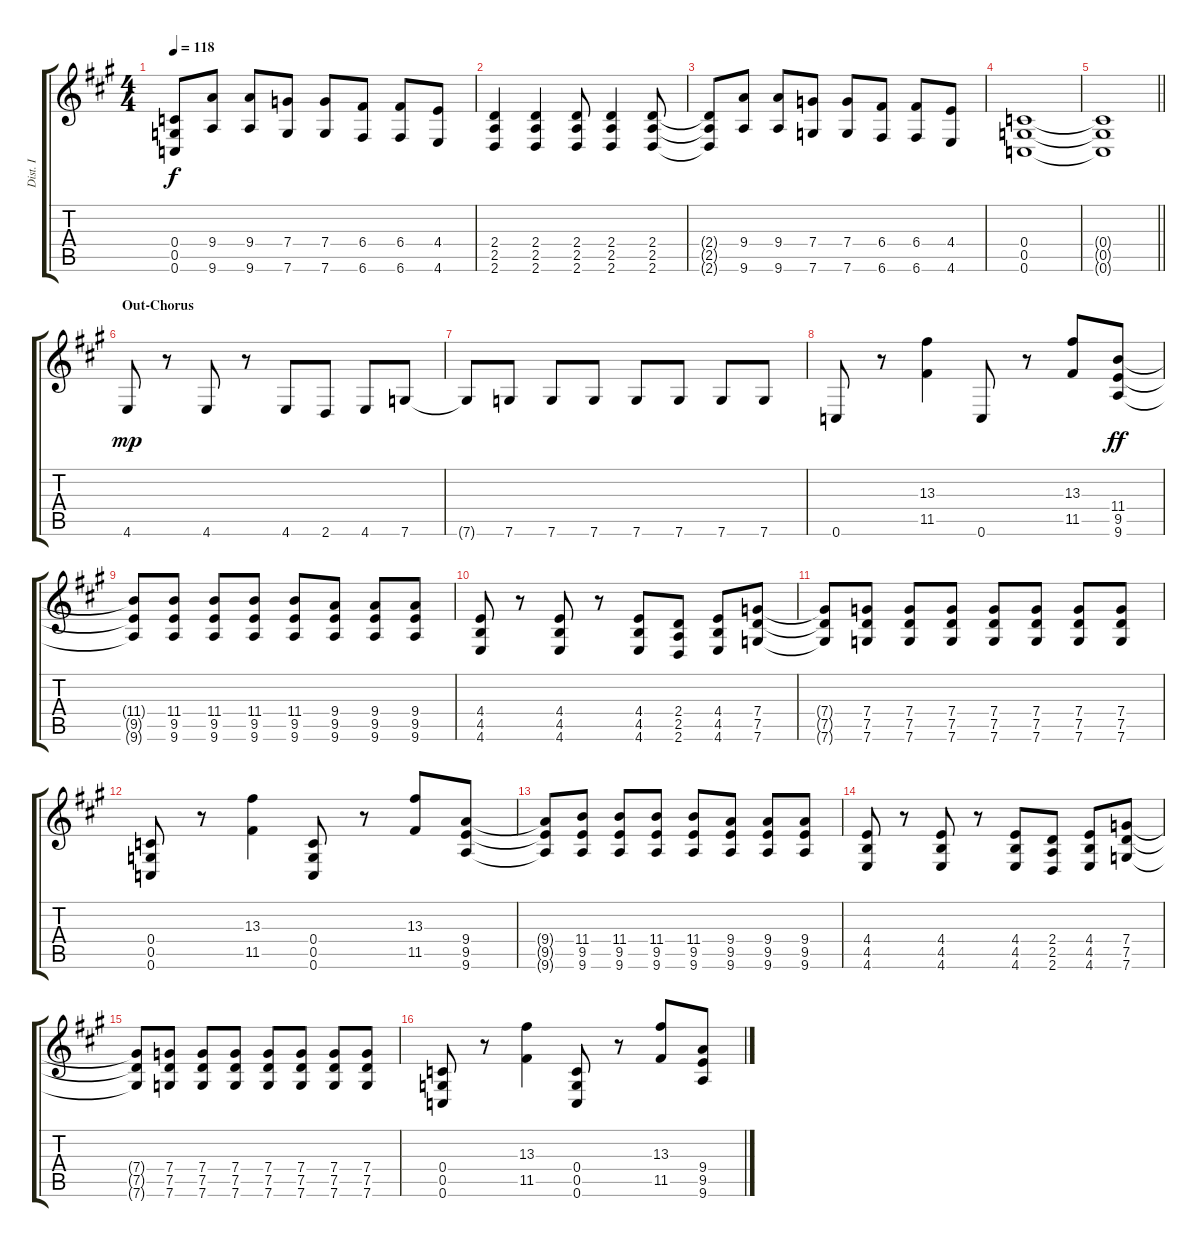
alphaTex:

\track ("Dist. I" "Dist. I") {instrument distortionguitar}
\staff {score tabs}
\tuning (D4 A3 F3 C3 G2 C2) {hide}
\ts (4 4)
\tempo 118
\clef g2
\ks a
(0.4{t} 0.5{t} 0.6{t}).8{dy f} (9.4 9.6).8 (9.4 9.6).8 (7.4 7.6).8 (7.4 7.6).8 (6.4 6.6).8 (6.4 6.6).8 (4.4 4.6).8 |
(2.4 2.5 2.6).4 (2.4 2.5 2.6).4 (2.4 2.5 2.6).8 (2.4 2.5 2.6).4 (2.4 2.5 2.6).8 |
(2.4{t} 2.5{t} 2.6{t}).8 (9.4 9.6).8 (9.4 9.6).8 (7.4 7.6).8 (7.4 7.6).8 (6.4 6.6).8 (6.4 6.6).8 (4.4 4.6).8 |
(0.4 0.5 0.6).1 |
\barLineRight lightlight
(0.4{t} 0.5{t} 0.6{t}).1 |
\section ("" "Out-Chorus")
4.6.8{dy mp} r.8 4.6.8 r.8 4.6.8 2.6.8 4.6.8 7.6.8 |
7.6{t}.8 7.6.8 7.6.8 7.6.8 7.6.8 7.6.8 7.6.8 7.6.8 |
0.6.8 r.8 (13.3 11.5).4 0.6.8 r.8 (13.3 11.5).8 (11.4 9.5 9.6).8{dy ff} |
(11.4{t} 9.5{t} 9.6{t}).8 (11.4 9.5 9.6).8 (11.4 9.5 9.6).8 (11.4 9.5 9.6).8 (11.4 9.5 9.6).8 (9.4 9.5 9.6).8 (9.4 9.5 9.6).8 (9.4 9.5 9.6).8 |
(4.4 4.5 4.6).8 r.8 (4.4 4.5 4.6).8 r.8 (4.4 4.5 4.6).8 (2.4 2.5 2.6).8 (4.4 4.5 4.6).8 (7.4 7.5 7.6).8 |
(7.4{t} 7.5{t} 7.6{t}).8 (7.4 7.5 7.6).8 (7.4 7.5 7.6).8 (7.4 7.5 7.6).8 (7.4 7.5 7.6).8 (7.4 7.5 7.6).8 (7.4 7.5 7.6).8 (7.4 7.5 7.6).8 |
(0.4 0.5 0.6).8 r.8 (13.3 11.5).4 (0.4 0.5 0.6).8 r.8 (13.3 11.5).8 (9.4 9.5 9.6).8 |
(9.4{t} 9.5{t} 9.6{t}).8 (11.4 9.5 9.6).8 (11.4 9.5 9.6).8 (11.4 9.5 9.6).8 (11.4 9.5 9.6).8 (9.4 9.5 9.6).8 (9.4 9.5 9.6).8 (9.4 9.5 9.6).8 |
(4.4 4.5 4.6).8 r.8 (4.4 4.5 4.6).8 r.8 (4.4 4.5 4.6).8 (2.4 2.5 2.6).8 (4.4 4.5 4.6).8 (7.4 7.5 7.6).8 |
(7.4{t} 7.5{t} 7.6{t}).8 (7.4 7.5 7.6).8 (7.4 7.5 7.6).8 (7.4 7.5 7.6).8 (7.4 7.5 7.6).8 (7.4 7.5 7.6).8 (7.4 7.5 7.6).8 (7.4 7.5 7.6).8 |
(0.4 0.5 0.6).8 r.8 (13.3 11.5).4 (0.4 0.5 0.6).8 r.8 (13.3 11.5).8 (9.4 9.5 9.6).8
